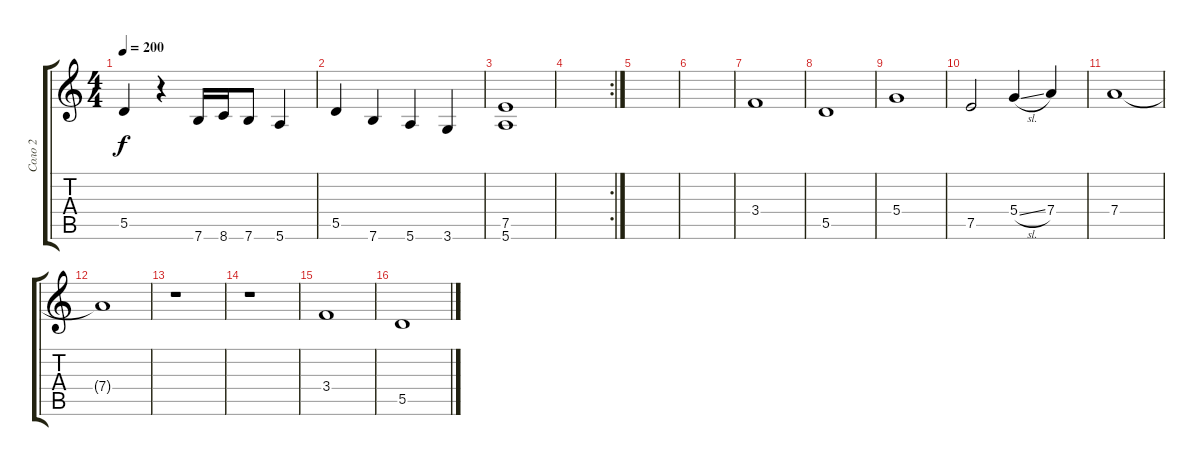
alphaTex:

\track ("Соло 2" "Соло 2") {instrument acousticguitarsteel}
\staff {score tabs}
\tuning (E4 B3 G3 D3 A2 E2) {hide}
\ts (4 4)
\tempo 200
\clef g2
\ks c
5.5.4{dy f} r.4 7.6.16 8.6.16 7.6.8 5.6.4 |
5.5.4 7.6.4 5.6.4 3.6.4 |
(7.5 5.6).1 |
\rc 2
|
|
|
3.4.1 |
5.5.1 |
5.4.1 |
7.5.2 5.4{sl}.4 7.4.4 |
7.4.1 |
7.4{t}.1 |
r.1 |
r.1 |
3.4.1 |
5.5.1
